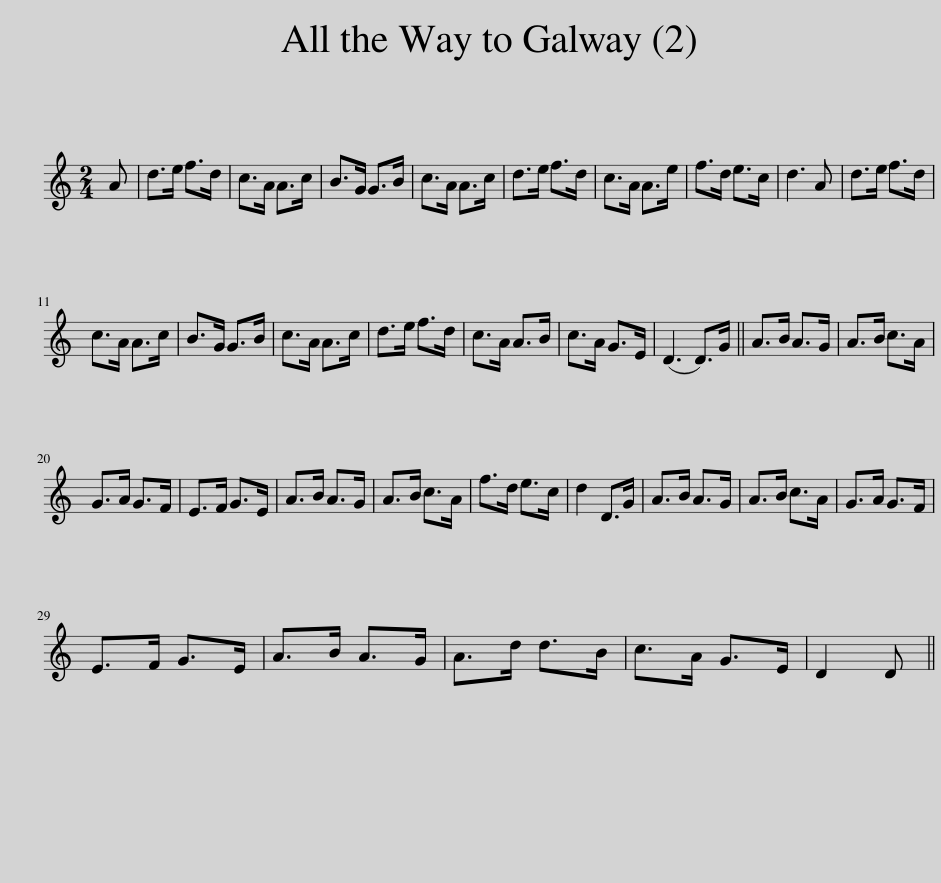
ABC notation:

X:1
L:1/8
M:2/4
I:linebreak $
K:C
V:1 treble
V:1
 A | d>e f>d | c>A A>c | B>G G>B | c>A A>c | %5
 d>e f>d | c>A A>e | f>d e>c | d3 A | d>e f>d |$ %10
 c>A A>c | B>G G>B | c>A A>c | d>e f>d | c>A A>B | %15
 c>A G>E | (D3 D>)G || A>B A>G | A>B c>A |$ G>A G>F | %20
 E>F G>E | A>B A>G | A>B c>A | f>d e>c | d2 D>G | %25
 A>B A>G | A>B c>A | G>A G>F |$ E>F G>E | A>B A>G | %30
 A>d d>B | c>A G>E | D2 D || %33
